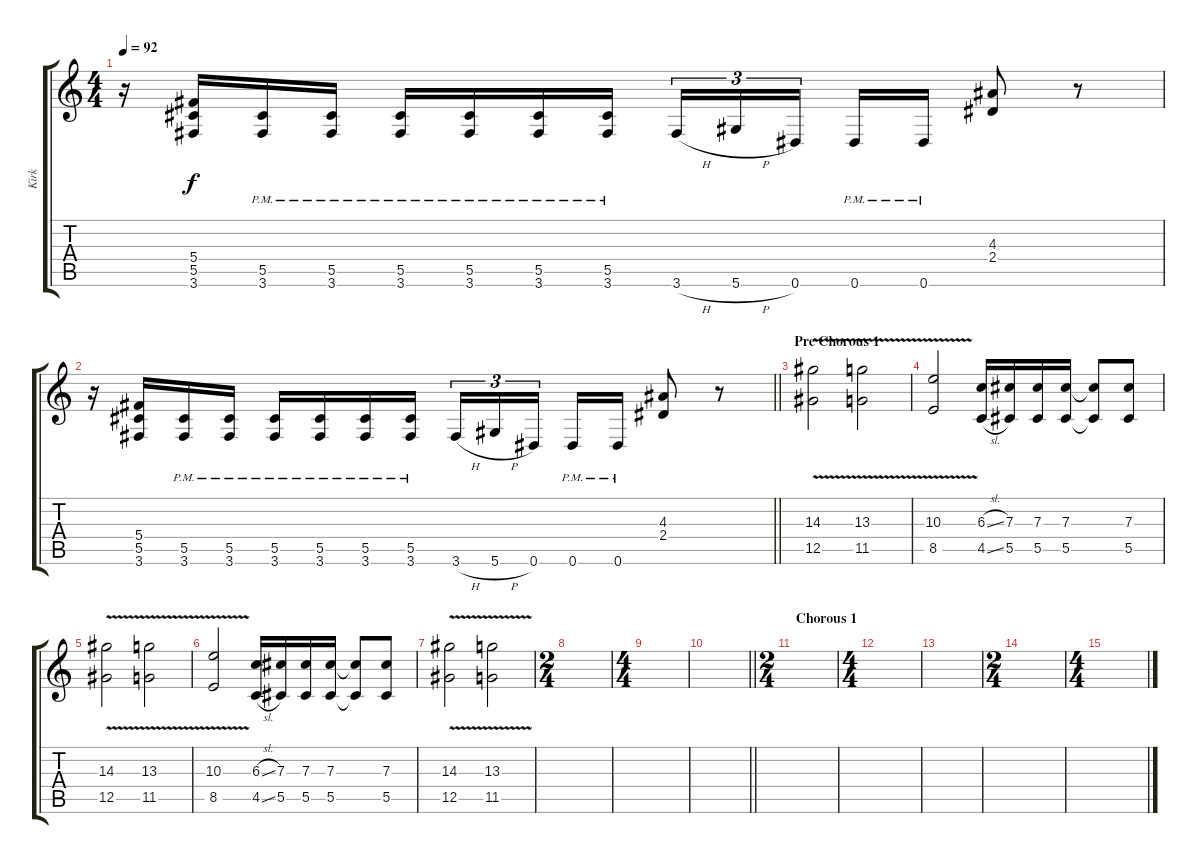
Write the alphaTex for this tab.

\track ("Kirk" "Kirk") {instrument distortionguitar}
\staff {score tabs}
\tuning (Eb4 Bb3 Gb3 Db3 Ab2 Eb2) {hide}
\ts (4 4)
\tempo 92
\clef g2
\ks c
r.16{dy f} (5.4 5.5 3.6).16 (5.5{pm} 3.6{pm}).16 (5.5{pm} 3.6{pm}).16 (5.5{pm} 3.6{pm}).16 (5.5{pm} 3.6{pm}).16 (5.5{pm} 3.6{pm}).16 (5.5{pm} 3.6{pm}).16 3.6{h}.16{tu (3 2)} 5.6{h}.16{tu (3 2)} 0.6.16{tu (3 2) beam splitsecondary} 0.6{pm}.16 0.6{pm}.16 (4.3 2.4).8 r.8 |
\barLineRight lightlight
r.16 (5.4 5.5 3.6).16 (5.5{pm} 3.6{pm}).16 (5.5{pm} 3.6{pm}).16 (5.5{pm} 3.6{pm}).16 (5.5{pm} 3.6{pm}).16 (5.5{pm} 3.6{pm}).16 (5.5{pm} 3.6{pm}).16 3.6{h}.16{tu (3 2)} 5.6{h}.16{tu (3 2)} 0.6.16{tu (3 2) beam splitsecondary} 0.6{pm}.16 0.6{pm}.16 (4.3 2.4).8 r.8 |
\section ("" "Pre Chorous 1")
(14.3{v} 12.5{v}).2{volume 5} (13.3{v} 11.5{v}).2 |
(10.3{v} 8.5{v}).2 (6.3{sl} 4.5{sl}).16 (7.3 5.5).16 (7.3 5.5).16 (7.3 5.5).16 (7.3{t} 5.5{t}).8 (7.3 5.5).8 |
(14.3{v} 12.5{v}).2 (13.3{v} 11.5{v}).2 |
(10.3{v} 8.5{v}).2 (6.3{sl} 4.5{sl}).16 (7.3 5.5).16 (7.3 5.5).16 (7.3 5.5).16 (7.3{t} 5.5{t}).8 (7.3 5.5).8 |
(14.3{v} 12.5{v}).2 (13.3{v} 11.5{v}).2 |
\ts (2 4)
|
\ts (4 4)
|
\barLineRight lightlight
|
\ts (2 4)
\section ("" "Chorous 1")
|
\ts (4 4)
|
|
\ts (2 4)
|
\ts (4 4)
